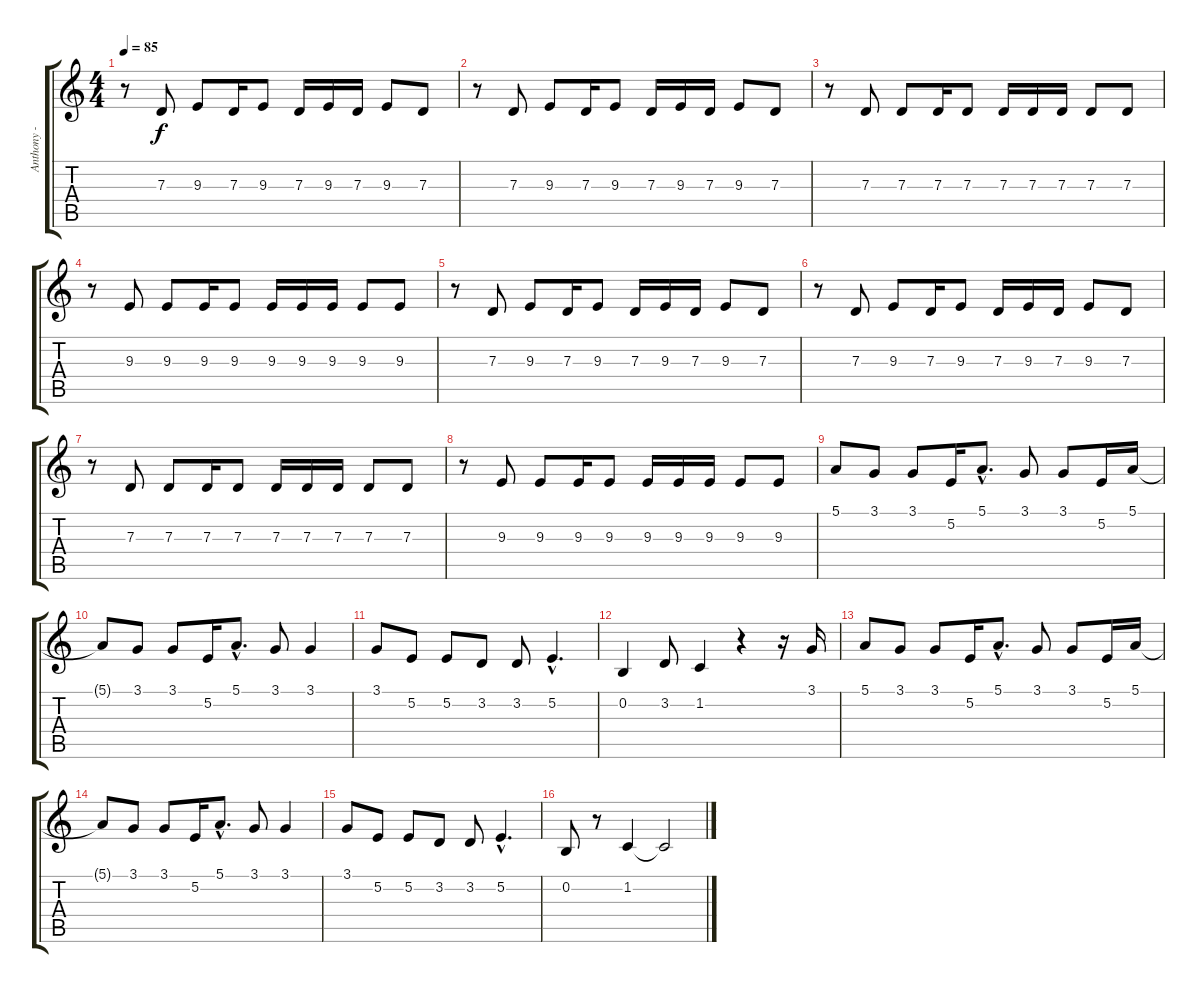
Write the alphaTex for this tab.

\track ("Anthony - Vocals" "Anthony - ") {instrument lead6voice}
\staff {score tabs}
\tuning (E4 B3 G3 D3 A2 E2) {hide}
\ts (4 4)
\tempo 85
\clef g2
\ks c
r.8{dy f} 7.3.8 9.3.8 7.3.16 9.3.8 7.3.16 9.3.16 7.3.16 9.3.8 7.3.8 |
r.8 7.3.8 9.3.8 7.3.16 9.3.8 7.3.16 9.3.16 7.3.16 9.3.8 7.3.8 |
r.8 7.3.8 7.3.8 7.3.16 7.3.8 7.3.16 7.3.16 7.3.16 7.3.8 7.3.8 |
r.8 9.3.8 9.3.8 9.3.16 9.3.8 9.3.16 9.3.16 9.3.16 9.3.8 9.3.8 |
r.8 7.3.8 9.3.8 7.3.16 9.3.8 7.3.16 9.3.16 7.3.16 9.3.8 7.3.8 |
r.8 7.3.8 9.3.8 7.3.16 9.3.8 7.3.16 9.3.16 7.3.16 9.3.8 7.3.8 |
r.8 7.3.8 7.3.8 7.3.16 7.3.8 7.3.16 7.3.16 7.3.16 7.3.8 7.3.8 |
r.8 9.3.8 9.3.8 9.3.16 9.3.8 9.3.16 9.3.16 9.3.16 9.3.8 9.3.8 |
5.1.8 3.1.8 3.1.8 5.2.16 5.1{hac}.8{d} 3.1.8 3.1.8 5.2.16 5.1.16 |
5.1{t}.8 3.1.8 3.1.8 5.2.16 5.1{hac}.8{d} 3.1.8 3.1.4 |
3.1.8 5.2.8 5.2.8 3.2.8 3.2.8 5.2{hac}.4{d} |
0.2.4 3.2.8 1.2.4 r.4 r.16 3.1.16 |
5.1.8 3.1.8 3.1.8 5.2.16 5.1{hac}.8{d} 3.1.8 3.1.8 5.2.16 5.1.16 |
5.1{t}.8 3.1.8 3.1.8 5.2.16 5.1{hac}.8{d} 3.1.8 3.1.4 |
3.1.8 5.2.8 5.2.8 3.2.8 3.2.8 5.2{hac}.4{d} |
0.2.8 r.8 1.2.4 1.2{t}.2
